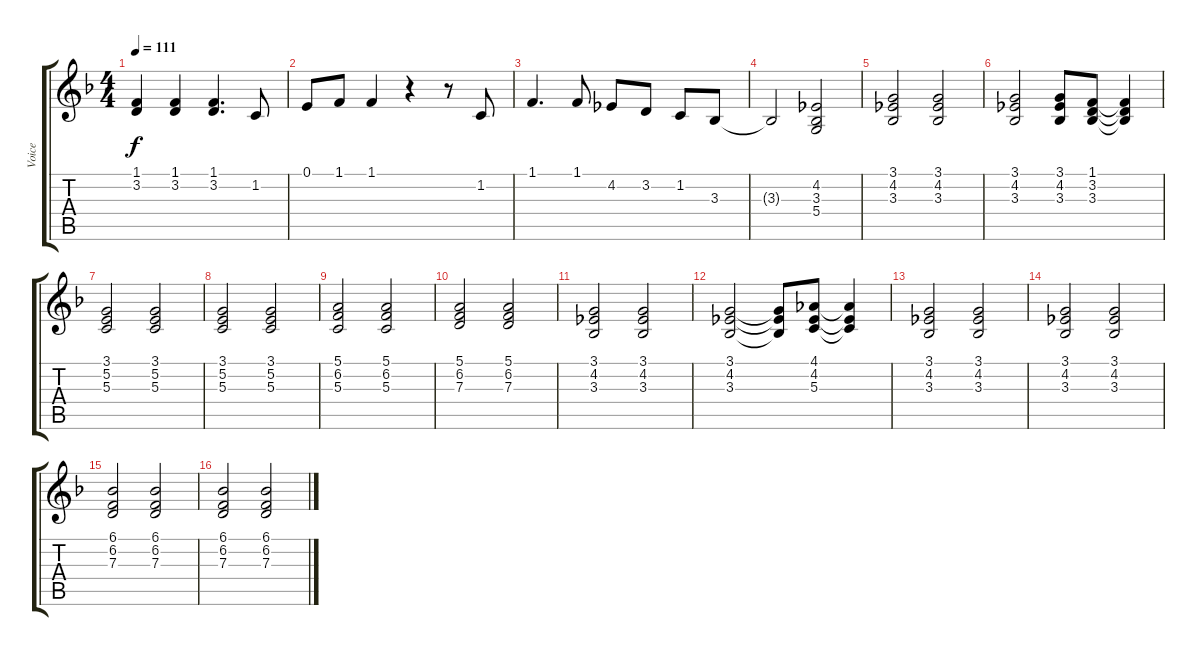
\track ("Voice" "Voice") {instrument tenorsax}
\staff {score tabs}
\tuning (E4 B3 G3 D3 A2 E2) {hide}
\ts (4 4)
\tempo 111
\clef g2
\ks f
(1.1 3.2).4{dy f} (1.1 3.2).4 (1.1 3.2).4{d} 1.2.8 |
0.1.8 1.1.8 1.1.4 r.4 r.8 1.2.8 |
1.1.4{d} 1.1.8 4.2.8 3.2.8 1.2.8 3.3.8 |
3.3{t}.2 (4.2 3.3 5.4).2 |
(3.1 4.2 3.3).2 (3.1 4.2 3.3).2 |
(3.1 4.2 3.3).2 (3.1 4.2 3.3).8 (1.1 3.2 3.3).8 (1.1{t} 3.2{t} 3.3{t}).4 |
(3.1 5.2 5.3).2 (3.1 5.2 5.3).2 |
(3.1 5.2 5.3).2 (3.1 5.2 5.3).2 |
(5.1 6.2 5.3).2 (5.1 6.2 5.3).2 |
(5.1 6.2 7.3).2 (5.1 6.2 7.3).2 |
(3.1 4.2 3.3).2 (3.1 4.2 3.3).2 |
(3.1 4.2 3.3).2 (3.1{t} 4.2{t} 3.3{t}).8 (4.1 4.2 5.3).8 (4.1{t} 4.2{t} 5.3{t}).4 |
(3.1 4.2 3.3).2 (3.1 4.2 3.3).2 |
(3.1 4.2 3.3).2 (3.1 4.2 3.3).2 |
(6.1 6.2 7.3).2 (6.1 6.2 7.3).2 |
(6.1 6.2 7.3).2 (6.1 6.2 7.3).2
